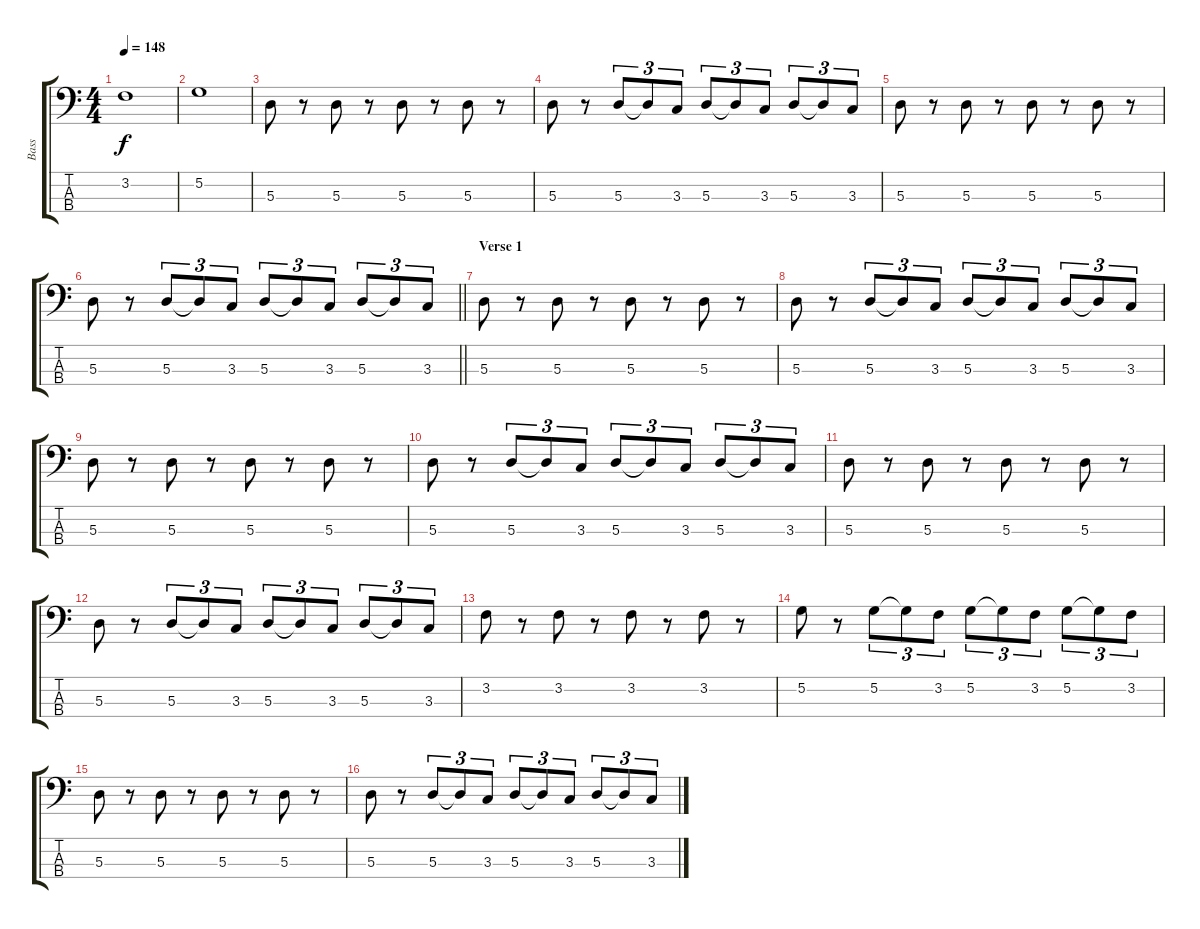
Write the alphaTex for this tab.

\track ("Bass" "Bass") {instrument electricbassfinger}
\staff {score tabs}
\tuning (G2 D2 A1 E1) {hide}
\ts (4 4)
\tempo 148
\clef f4
\ks c
3.2.1{dy f} |
5.2.1 |
5.3.8 r.8 5.3.8 r.8 5.3.8 r.8 5.3.8 r.8 |
5.3.8 r.8 5.3.8{tu (3 2)} 5.3{t}.8{tu (3 2)} 3.3.8{tu (3 2)} 5.3.8{tu (3 2)} 5.3{t}.8{tu (3 2)} 3.3.8{tu (3 2)} 5.3.8{tu (3 2)} 5.3{t}.8{tu (3 2)} 3.3.8{tu (3 2)} |
5.3.8 r.8 5.3.8 r.8 5.3.8 r.8 5.3.8 r.8 |
\barLineRight lightlight
5.3.8 r.8 5.3.8{tu (3 2)} 5.3{t}.8{tu (3 2)} 3.3.8{tu (3 2)} 5.3.8{tu (3 2)} 5.3{t}.8{tu (3 2)} 3.3.8{tu (3 2)} 5.3.8{tu (3 2)} 5.3{t}.8{tu (3 2)} 3.3.8{tu (3 2)} |
\section ("" "Verse 1")
5.3.8 r.8 5.3.8 r.8 5.3.8 r.8 5.3.8 r.8 |
5.3.8 r.8 5.3.8{tu (3 2)} 5.3{t}.8{tu (3 2)} 3.3.8{tu (3 2)} 5.3.8{tu (3 2)} 5.3{t}.8{tu (3 2)} 3.3.8{tu (3 2)} 5.3.8{tu (3 2)} 5.3{t}.8{tu (3 2)} 3.3.8{tu (3 2)} |
5.3.8 r.8 5.3.8 r.8 5.3.8 r.8 5.3.8 r.8 |
5.3.8 r.8 5.3.8{tu (3 2)} 5.3{t}.8{tu (3 2)} 3.3.8{tu (3 2)} 5.3.8{tu (3 2)} 5.3{t}.8{tu (3 2)} 3.3.8{tu (3 2)} 5.3.8{tu (3 2)} 5.3{t}.8{tu (3 2)} 3.3.8{tu (3 2)} |
5.3.8 r.8 5.3.8 r.8 5.3.8 r.8 5.3.8 r.8 |
5.3.8 r.8 5.3.8{tu (3 2)} 5.3{t}.8{tu (3 2)} 3.3.8{tu (3 2)} 5.3.8{tu (3 2)} 5.3{t}.8{tu (3 2)} 3.3.8{tu (3 2)} 5.3.8{tu (3 2)} 5.3{t}.8{tu (3 2)} 3.3.8{tu (3 2)} |
3.2.8 r.8 3.2.8 r.8 3.2.8 r.8 3.2.8 r.8 |
5.2.8 r.8 5.2.8{tu (3 2)} 5.2{t}.8{tu (3 2)} 3.2.8{tu (3 2)} 5.2.8{tu (3 2)} 5.2{t}.8{tu (3 2)} 3.2.8{tu (3 2)} 5.2.8{tu (3 2)} 5.2{t}.8{tu (3 2)} 3.2.8{tu (3 2)} |
5.3.8 r.8 5.3.8 r.8 5.3.8 r.8 5.3.8 r.8 |
5.3.8 r.8 5.3.8{tu (3 2)} 5.3{t}.8{tu (3 2)} 3.3.8{tu (3 2)} 5.3.8{tu (3 2)} 5.3{t}.8{tu (3 2)} 3.3.8{tu (3 2)} 5.3.8{tu (3 2)} 5.3{t}.8{tu (3 2)} 3.3.8{tu (3 2)}
